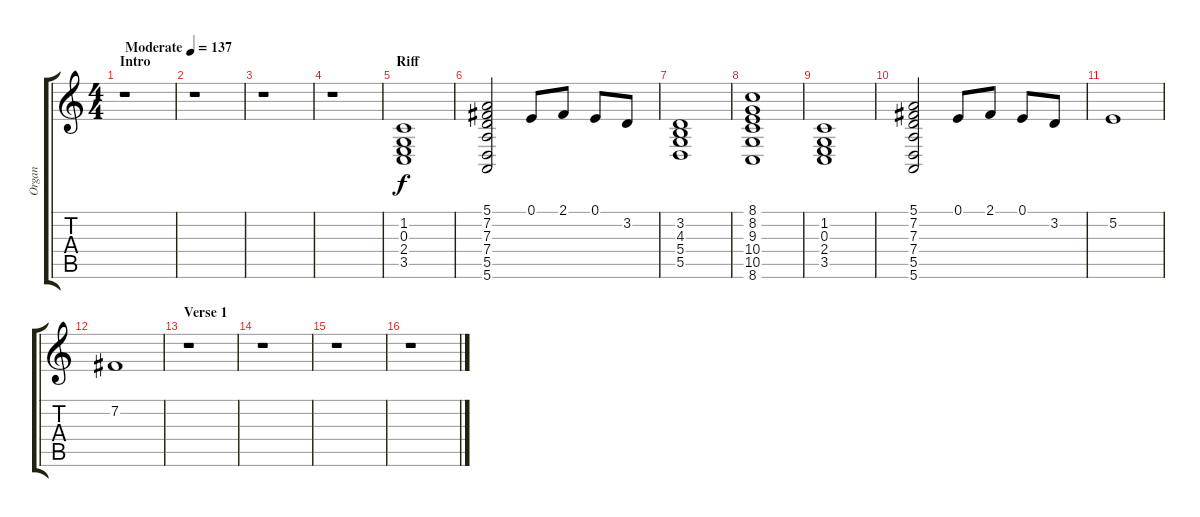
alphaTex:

\track ("Organ" "Organ") {instrument accordion}
\staff {score tabs}
\tuning (E4 B3 G3 D3 A2 E2) {hide}
\ts (4 4)
\section ("" "Intro")
\tempo (137 "Moderate")
\clef g2
\ks c
r.1{dy f instrument accordion} |
r.1 |
r.1 |
r.1 |
\section ("" "Riff")
(1.2 0.3 2.4 3.5).1 |
(5.1 7.2 7.3 7.4 5.5 5.6).2 0.1.8 2.1.8 0.1.8 3.2.8 |
(3.2 4.3 5.4 5.5).1 |
(8.1 8.2 9.3 10.4 10.5 8.6).1 |
(1.2 0.3 2.4 3.5).1 |
(5.1 7.2 7.3 7.4 5.5 5.6).2 0.1.8 2.1.8 0.1.8 3.2.8 |
5.2.1 |
7.2.1 |
\section ("" "Verse 1")
r.1 |
r.1 |
r.1 |
r.1
